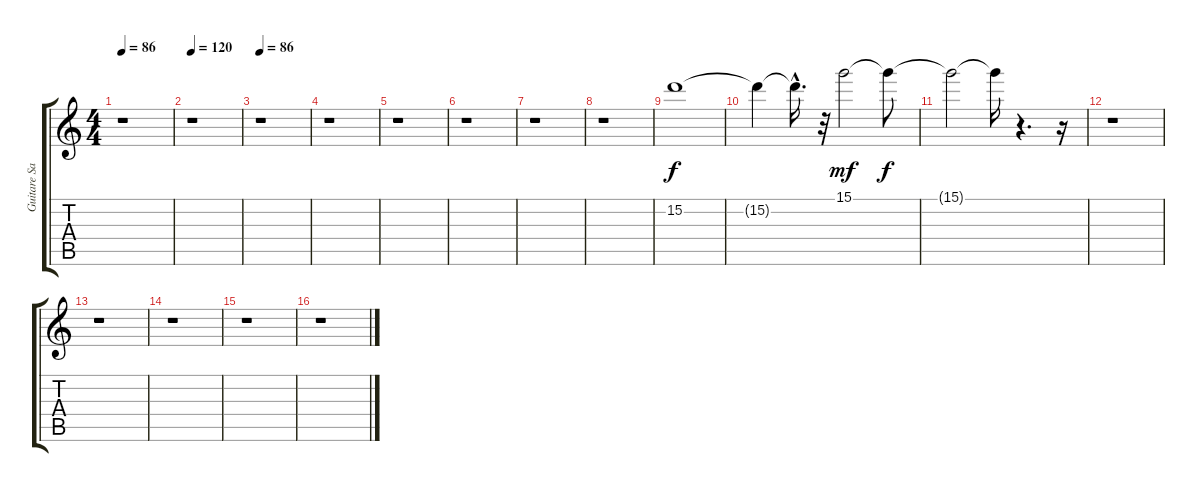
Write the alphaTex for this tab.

\track ("Guitare Saturée" "Guitare Sa") {instrument distortionguitar}
\staff {score tabs}
\tuning (E4 B3 G3 D3 A2 E2) {hide}
\ts (4 4)
\tempo 86
\clef g2
\ks c
r.1{dy f instrument distortionguitar} |
\tempo 120
r.1 |
\tempo 86
r.1 |
r.1 |
r.1 |
r.1 |
r.1 |
r.1 |
15.2.1 |
15.2{t}.4 15.2{hac t}.16{d} r.32 15.1.2{dy mf} 15.1{t}.8{dy f} |
15.1{t}.2 15.1{t}.16 r.4{d} r.16 |
r.1 |
r.1 |
r.1 |
r.1 |
r.1
